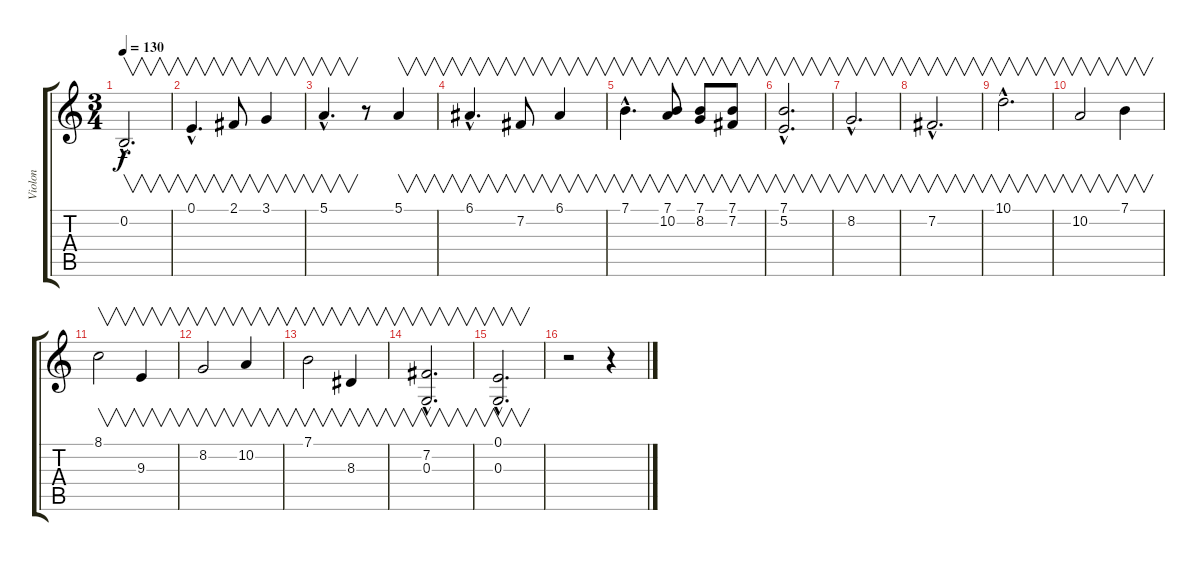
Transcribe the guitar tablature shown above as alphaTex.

\track ("Violon" "Violon") {instrument violin}
\staff {score tabs}
\tuning (E4 B3 G3 D3 A2 E2) {hide}
\ts (3 4)
\tempo 130
\clef g2
\ks c
0.2{hac}.2{v d dy f} |
0.1{hac}.4{v d} 2.1.8{v} 3.1.4{v} |
5.1{hac}.4{v d} r.8 5.1.4{v} |
6.1{hac}.4{v d} 7.2.8{v} 6.1.4{v} |
7.1{hac}.4{v d} (7.1 10.2).8{v} (7.1 8.2).8{v} (7.1 7.2).8{v} |
(7.1{hac} 5.2{hac}).2{v d} |
8.2{hac}.2{v d} |
7.2{hac}.2{v d} |
10.1{hac}.2{v d} |
10.2.2{v} 7.1.4{v} |
8.1.2{v} 9.3.4{v} |
8.2.2{v} 10.2.4{v} |
7.1.2{v} 8.3.4{v} |
(7.2{hac} 0.3{hac}).2{v d} |
(0.1{hac} 0.3{hac}).2{v d} |
r.2 r.4
